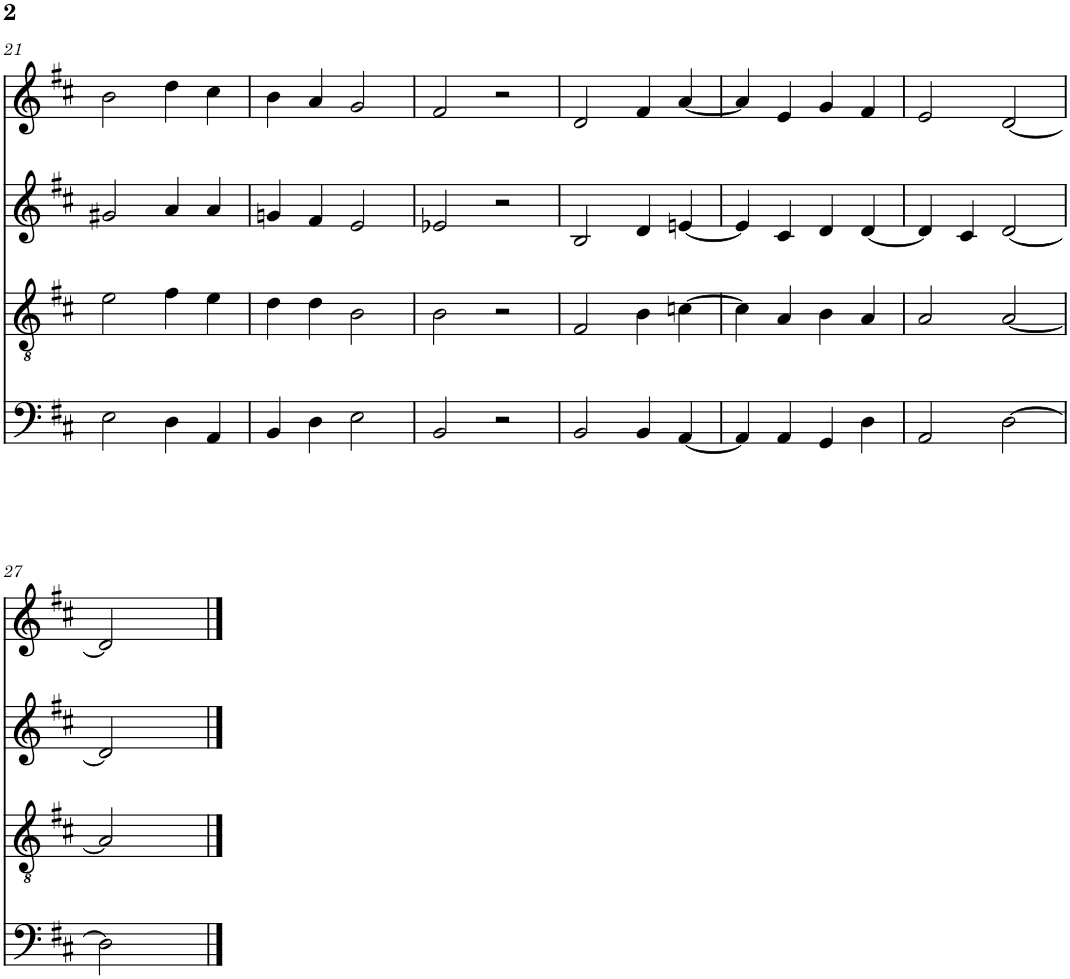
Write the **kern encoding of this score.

**kern	**kern	**kern	**kern
*part4	*part3	*part2	*part1
*staff4	*staff3	*staff2	*staff1
*I"Piano	*I"Piano	*I"Piano	*I"Piano
*I'Pno	*I'Pno	*I'Pno	*I'Pno
!!LO:PB:g=z
*clefF4	*clefGv2	*clefG2	*clefG2
*k[f#c#]	*k[f#c#]	*k[f#c#]	*k[f#c#]
*M4/4	*M4/4	*M4/4	*M4/4
=21	=21	=21	=21
2E\	2e\	2g#X/	2b\
4D\	4f#\	4a/	4dd\
4AA/	4e\	4a/	4cc#\
=22	=22	=22	=22
4BB/	4d\	4gn/	4b\
4D\	4d\	4f#/	4a/
2E\	2B\	2e/	2g/
=23	=23	=23	=23
2BB/	2B\	2e-X/	2f#/
2r	2r	2r	2r
=24	=24	=24	=24
2BB/	2F#/	2B/	2d/
4BB/	4B\	4d/	4f#/
[4AA/	[4cn\	[4en/	[4a/
=25	=25	=25	=25
4AA/]	4c\]	4e/]	4a/]
4AA/	4A/	4c#/	4e/
4GG/	4B\	4d/	4g/
4D\	4A/	[4d/	4f#/
=26	=26	=26	=26
2AA/	2A/	4d/]	2e/
.	.	4c#/	.
[2D\	[2A/	[2d/	[2d/
!!LO:LB:g=z
=27	=27	=27	=27
2D\]	2A/]	2d/]	2d/]
2ryy	2ryy	2ryy	2ryy
==	==	==	==
*-	*-	*-	*-
